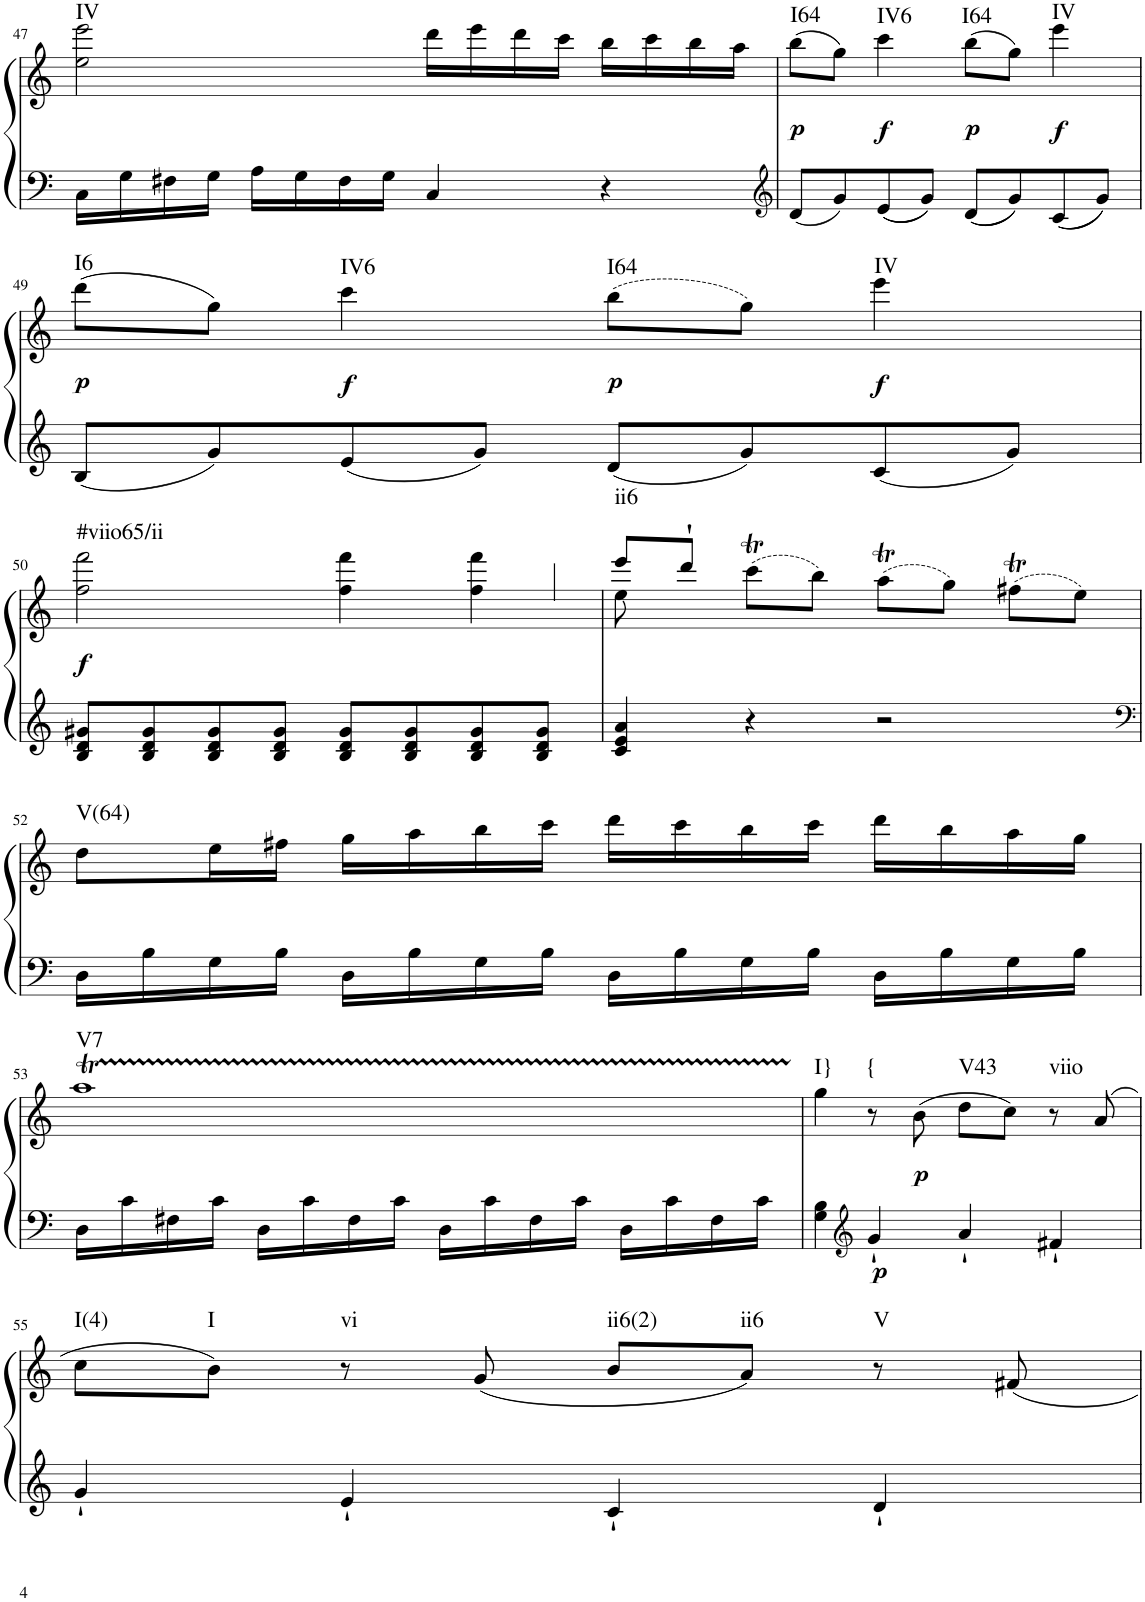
**kern	**kern	**dynam	**harte
*part1	*part1	*part1	*part1
*staff2	*staff1	*staff1/2	*
*I"Klavier linke Hand	*	*	*
!!LO:PB:g=z
*clefF4	*clefG2	*	*
*k[]	*k[]	*	*
*M4/4	*M4/4	*	*
=47	=47	=47	=47
!	!	!	!LO:H:kt=IV
16C\LL	2ee\ 2eee\	.	N
16G\	.	.	.
16F#X\	.	.	.
16G\JJ	.	.	.
16A\LL	.	.	.
16G\	.	.	.
16F#\	.	.	.
16G\JJ	.	.	.
4C/	16ddd\LL	.	.
.	16eee\	.	.
.	16ddd\	.	.
.	16ccc\JJ	.	.
4r	16bb\LL	.	.
.	16ccc\	.	.
.	16bb\	.	.
.	16aa\JJ	.	.
=48	=48	=48	=48
*clefG2	*	*	*
!	!	!LO:DY:b	!LO:H:kt=I64
8d/L	(8bb\L	p	N
8g/	8gg\J)	.	.
!	!	!LO:DY:b	!LO:H:kt=IV6
8e/	4ccc\	f	N
8g/J	.	.	.
!	!	!LO:DY:b	!LO:H:kt=I64
8d/L	(8bb\L	p	N
8g/	8gg\J)	.	.
!	!	!LO:DY:b	!LO:H:kt=IV
8c/	4eee\	f	N
8g/J	.	.	.
!!LO:LB:g=z
=49	=49	=49	=49
!	!	!LO:DY:b	!LO:H:kt=I6
8B/L	(8ddd\L	p	N
8g/	8gg\J)	.	.
!	!	!LO:DY:b	!LO:H:kt=IV6
8e/	4ccc\	f	N
8g/J	.	.	.
!	!	!LO:DY:b	!LO:H:kt=I64
8d/L	(8bb\L	p	N
8g/	8gg\J)	.	.
!	!	!LO:DY:b	!LO:H:kt=IV
8c/	4eee\	f	N
8g/J	.	.	.
!!LO:LB:g=z
=50	=50	=50	=50
!	!	!LO:DY:b	!LO:H:kt=#viio65/ii
8B/ 8d/ 8g#X/L	2ff\ 2fff\	f	N
8B/ 8d/ 8g#/	.	.	.
8B/ 8d/ 8g#/	.	.	.
8B/ 8d/ 8g#/J	.	.	.
8B/ 8d/ 8g#/L	4ff\ 4fff\	.	.
8B/ 8d/ 8g#/	.	.	.
8B/ 8d/ 8g#/	4ff\ 4fff\	.	.
8B/ 8d/ 8g#/J	.	.	.
=51	=51	=51	=51
*	*^	*	*
!	!	!	!	!LO:H:kt=ii6
4c/ 4e/ 4a/	8ee\	8eee/L	.	N
.	8ryy	8ddd`/J	.	.
4r	(>8cccT\L	2.ryy	.	.
.	8bb\J)	.	.	.
2r	(>8aaT\L	.	.	.
.	8gg\J)	.	.	.
.	(>8ff#Xt\L	.	.	.
.	8ee\J)	.	.	.
*	*v	*v	*	*
!!LO:LB:g=z
=52	=52	=52	=52
*clefF4	*	*	*
!	!	!	!LO:H:kt=V(64)
16D\LL	8dd\L	.	N
16B\	.	.	.
16G\	16ee\L	.	.
16B\JJ	16ff#X\JJ	.	.
16D\LL	16gg\LL	.	.
16B\	16aa\	.	.
16G\	16bb\	.	.
16B\JJ	16ccc\JJ	.	.
16D\LL	16ddd\LL	.	.
16B\	16ccc\	.	.
16G\	16bb\	.	.
16B\JJ	16ccc\JJ	.	.
16D\LL	16ddd\LL	.	.
16B\	16bb\	.	.
16G\	16aa\	.	.
16B\JJ	16gg\JJ	.	.
!!LO:LB:g=z
=53	=53	=53	=53
!	!	!	!LO:H:kt=V7
16D\LL	1aaT	.	N
16c\	.	.	.
16F#X\	.	.	.
16c\JJ	.	.	.
16D\LL	.	.	.
16c\	.	.	.
16F#\	.	.	.
16c\JJ	.	.	.
16D\LL	.	.	.
16c\	.	.	.
16F#\	.	.	.
16c\JJ	.	.	.
16D\LL	.	.	.
16c\	.	.	.
16F#\	.	.	.
16c\JJ	.	.	.
=54	=54	=54	=54
!	!	!	!LO:H:kt=I}
4G\ 4B\	4gg\	.	N
*clefG2	*	*	*
!	!	!LO:DY:b=2	!LO:H:kt={
4g`/	8r	p	N
!	!	!LO:DY:b	!
.	(8b\	p	.
!	!	!	!LO:H:kt=V43
4a`/	8dd\L	.	N
.	8cc\J)	.	.
!	!	!	!LO:H:kt=viio
4f#X`/	8r	.	N
.	(>8a/	.	.
!!LO:LB:g=z
=55	=55	=55	=55
!	!	!	!LO:H:kt=I(4)
4g`/	8cc\L	.	N
!	!	!	!LO:H:kt=I
.	8b\J)	.	N
!	!	!	!LO:H:kt=vi
4e`/	8r	.	N
.	(8g/	.	.
!	!	!	!LO:H:kt=ii6(2)
4c`/	8b/L	.	N
!	!	!	!LO:H:kt=ii6
.	8a/J)	.	N
!	!	!	!LO:H:kt=V
4d`/	8r	.	N
.	8f#X/	.	.
=	=	=	=
*-	*-	*-	*-
